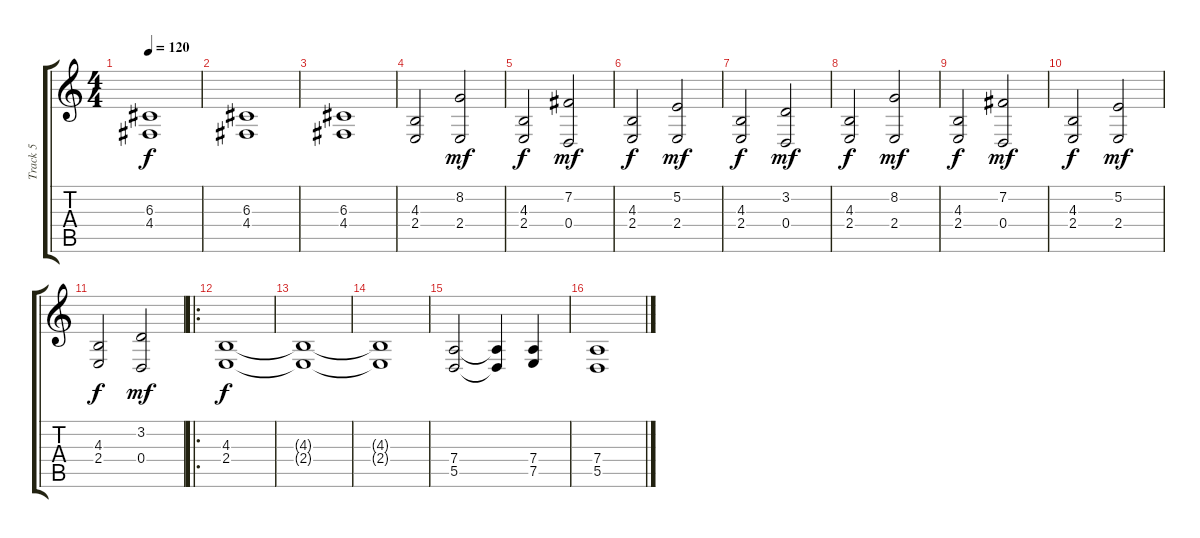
\track ("Track 5" "Track 5") {instrument choiraahs}
\staff {score tabs}
\tuning (E4 B3 G3 D3 A2 E2) {hide}
\ts (4 4)
\tempo 120
\clef g2
\ks c
(6.3 4.4).1{dy f} |
(6.3 4.4).1 |
(6.3 4.4).1 |
(4.3 2.4).2 (8.2 2.4).2{dy mf} |
(4.3 2.4).2{dy f} (7.2 0.4).2{dy mf} |
(4.3 2.4).2{dy f} (5.2 2.4).2{dy mf} |
(4.3 2.4).2{dy f} (3.2 0.4).2{dy mf} |
(4.3 2.4).2{dy f} (8.2 2.4).2{dy mf} |
(4.3 2.4).2{dy f} (7.2 0.4).2{dy mf} |
(4.3 2.4).2{dy f} (5.2 2.4).2{dy mf} |
(4.3 2.4).2{dy f} (3.2 0.4).2{dy mf} |
\ro
(4.3 2.4).1{dy f} |
(4.3{t} 2.4{t}).1 |
(4.3{t} 2.4{t}).1 |
(7.4 5.5).2 (7.4{t} 5.5{t}).4 (7.4 7.5).4 |
(7.4 5.5).1
